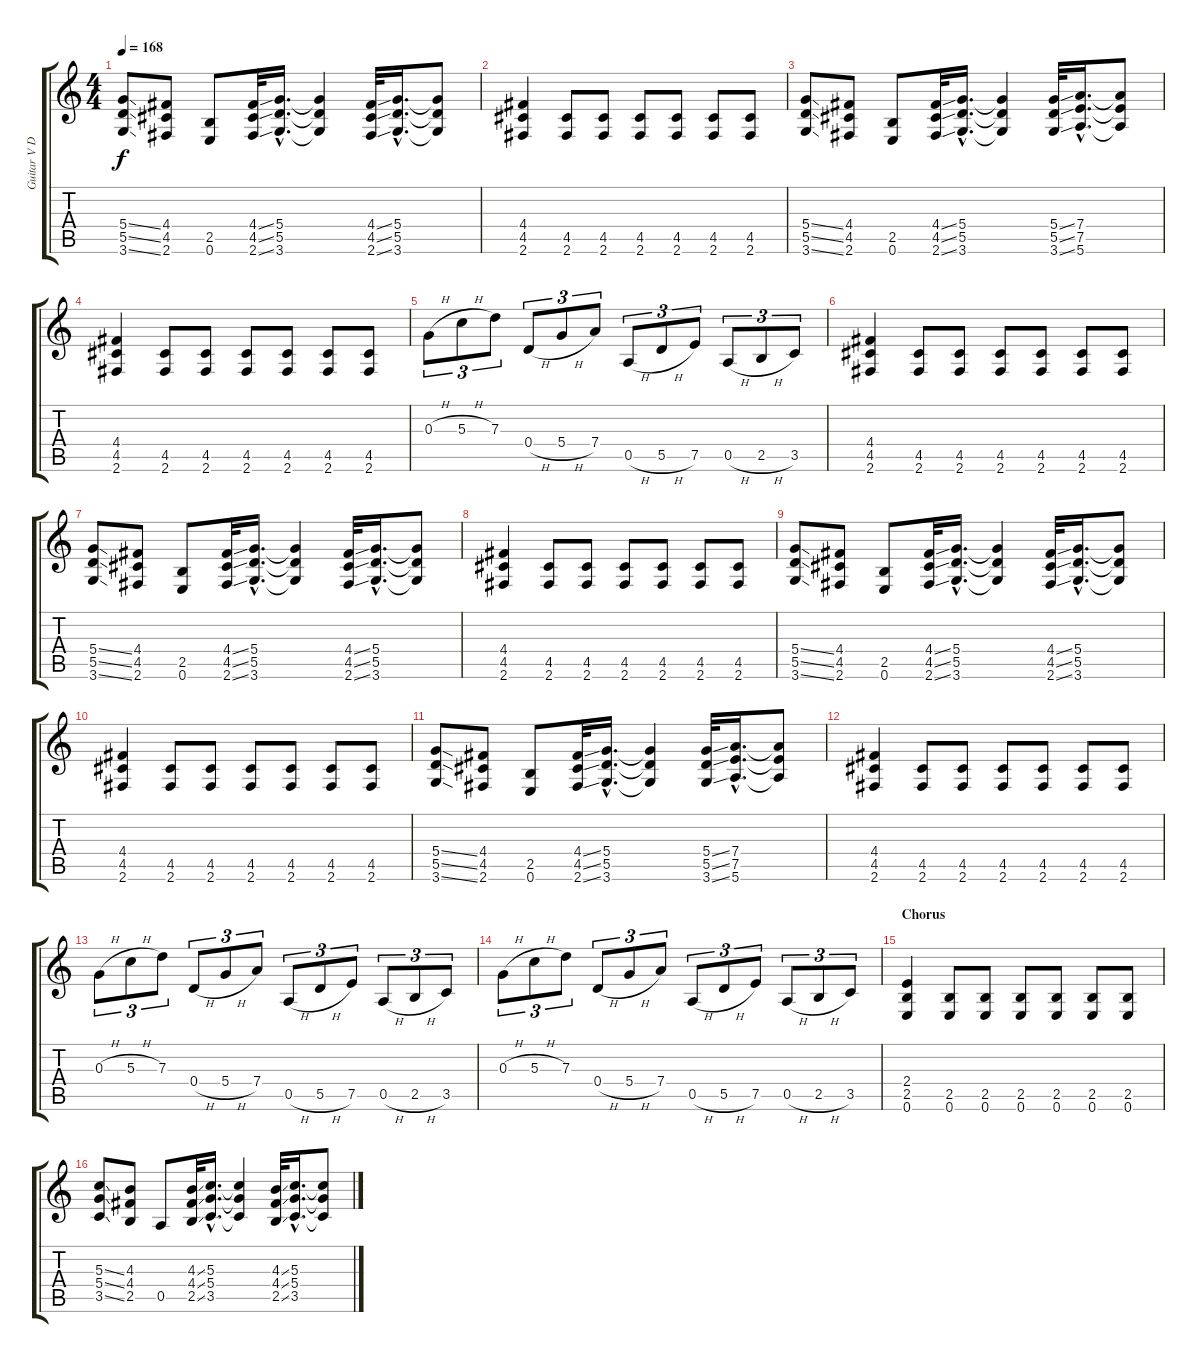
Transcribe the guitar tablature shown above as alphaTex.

\track ("Guitar V Distortion" "Guitar V D") {instrument distortionguitar}
\staff {score tabs}
\tuning (E4 B3 G3 D3 A2 E2) {hide}
\ts (4 4)
\tempo 168
\clef g2
\ks c
(5.4{ss} 5.5{ss} 3.6{ss}).8{dy f} (4.4 4.5 2.6).8 (2.5 0.6).8 (4.4{ss} 4.5{ss} 2.6{ss}).32 (5.4{hac} 5.5{hac} 3.6{hac}).16{d} (5.4{t} 5.5{t} 3.6{t}).4 (4.4{ss} 4.5{ss} 2.6{ss}).32 (5.4{hac} 5.5{hac} 3.6{hac}).16{d} (5.4{t} 5.5{t} 3.6{t}).8 |
(4.4 4.5 2.6).4 (4.5 2.6).8 (4.5 2.6).8 (4.5 2.6).8 (4.5 2.6).8 (4.5 2.6).8 (4.5 2.6).8 |
(5.4{ss} 5.5{ss} 3.6{ss}).8 (4.4 4.5 2.6).8 (2.5 0.6).8 (4.4{ss} 4.5{ss} 2.6{ss}).32 (5.4{hac} 5.5{hac} 3.6{hac}).16{d} (5.4{t} 5.5{t} 3.6{t}).4 (5.4{ss} 5.5{ss} 3.6{ss}).32 (7.4{hac} 7.5{hac} 5.6{hac}).16{d} (7.4{t} 7.5{t} 5.6{t}).8 |
(4.4 4.5 2.6).4 (4.5 2.6).8 (4.5 2.6).8 (4.5 2.6).8 (4.5 2.6).8 (4.5 2.6).8 (4.5 2.6).8 |
0.3{h}.8{tu (3 2)} 5.3{h}.8{tu (3 2)} 7.3.8{tu (3 2)} 0.4{h}.8{tu (3 2)} 5.4{h}.8{tu (3 2)} 7.4.8{tu (3 2)} 0.5{h}.8{tu (3 2)} 5.5{h}.8{tu (3 2)} 7.5.8{tu (3 2)} 0.5{h}.8{tu (3 2)} 2.5{h}.8{tu (3 2)} 3.5.8{tu (3 2)} |
(4.4 4.5 2.6).4 (4.5 2.6).8 (4.5 2.6).8 (4.5 2.6).8 (4.5 2.6).8 (4.5 2.6).8 (4.5 2.6).8 |
(5.4{ss} 5.5{ss} 3.6{ss}).8 (4.4 4.5 2.6).8 (2.5 0.6).8 (4.4{ss} 4.5{ss} 2.6{ss}).32 (5.4{hac} 5.5{hac} 3.6{hac}).16{d} (5.4{t} 5.5{t} 3.6{t}).4 (4.4{ss} 4.5{ss} 2.6{ss}).32 (5.4{hac} 5.5{hac} 3.6{hac}).16{d} (5.4{t} 5.5{t} 3.6{t}).8 |
(4.4 4.5 2.6).4 (4.5 2.6).8 (4.5 2.6).8 (4.5 2.6).8 (4.5 2.6).8 (4.5 2.6).8 (4.5 2.6).8 |
(5.4{ss} 5.5{ss} 3.6{ss}).8 (4.4 4.5 2.6).8 (2.5 0.6).8 (4.4{ss} 4.5{ss} 2.6{ss}).32 (5.4{hac} 5.5{hac} 3.6{hac}).16{d} (5.4{t} 5.5{t} 3.6{t}).4 (4.4{ss} 4.5{ss} 2.6{ss}).32 (5.4{hac} 5.5{hac} 3.6{hac}).16{d} (5.4{t} 5.5{t} 3.6{t}).8 |
(4.4 4.5 2.6).4 (4.5 2.6).8 (4.5 2.6).8 (4.5 2.6).8 (4.5 2.6).8 (4.5 2.6).8 (4.5 2.6).8 |
(5.4{ss} 5.5{ss} 3.6{ss}).8 (4.4 4.5 2.6).8 (2.5 0.6).8 (4.4{ss} 4.5{ss} 2.6{ss}).32 (5.4{hac} 5.5{hac} 3.6{hac}).16{d} (5.4{t} 5.5{t} 3.6{t}).4 (5.4{ss} 5.5{ss} 3.6{ss}).32 (7.4{hac} 7.5{hac} 5.6{hac}).16{d} (7.4{t} 7.5{t} 5.6{t}).8 |
(4.4 4.5 2.6).4 (4.5 2.6).8 (4.5 2.6).8 (4.5 2.6).8 (4.5 2.6).8 (4.5 2.6).8 (4.5 2.6).8 |
0.3{h}.8{tu (3 2)} 5.3{h}.8{tu (3 2)} 7.3.8{tu (3 2)} 0.4{h}.8{tu (3 2)} 5.4{h}.8{tu (3 2)} 7.4.8{tu (3 2)} 0.5{h}.8{tu (3 2)} 5.5{h}.8{tu (3 2)} 7.5.8{tu (3 2)} 0.5{h}.8{tu (3 2)} 2.5{h}.8{tu (3 2)} 3.5.8{tu (3 2)} |
0.3{h}.8{tu (3 2)} 5.3{h}.8{tu (3 2)} 7.3.8{tu (3 2)} 0.4{h}.8{tu (3 2)} 5.4{h}.8{tu (3 2)} 7.4.8{tu (3 2)} 0.5{h}.8{tu (3 2)} 5.5{h}.8{tu (3 2)} 7.5.8{tu (3 2)} 0.5{h}.8{tu (3 2)} 2.5{h}.8{tu (3 2)} 3.5.8{tu (3 2)} |
\section ("" "Chorus")
(2.4 2.5 0.6).4 (2.5 0.6).8 (2.5 0.6).8 (2.5 0.6).8 (2.5 0.6).8 (2.5 0.6).8 (2.5 0.6).8 |
(5.3{ss} 5.4{ss} 3.5{ss}).8 (4.3 4.4 2.5).8 0.5.8 (4.3{ss} 4.4{ss} 2.5{ss}).32 (5.3{hac} 5.4{hac} 3.5{hac}).16{d} (5.3{t} 5.4{t} 3.5{t}).4 (4.3{ss} 4.4{ss} 2.5{ss}).32 (5.3{hac} 5.4{hac} 3.5{hac}).16{d} (5.3{t} 5.4{t} 3.5{t}).8
